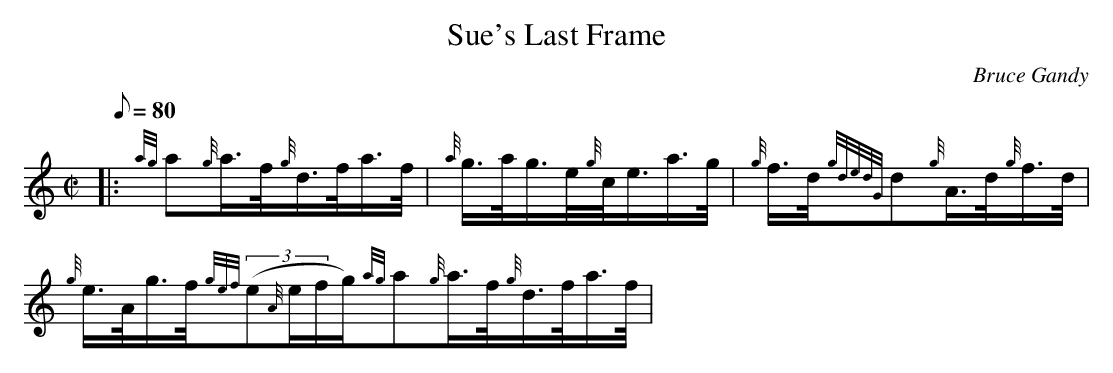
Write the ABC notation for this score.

X:1
T:Sue's Last Frame
M:C|
L:1/8
Q:80
C:Bruce Gandy
K:HP
|: {ag}a{g}a3/4f/4{g}d3/4f/4a3/4f/4|
{a}g3/4a/4g3/4e/4{g}c/4e3/4a3/4g/4|
{g}f3/4d/4{gdedG}d{g}A3/4d/4{g}f3/4d/4|  !
{g}e3/4A/4g3/4f/4{gef}((3e{A}e/2f/2g/2){ag}a{g}a3/4f/4{g}d3/4f/4a3/4f/4|
